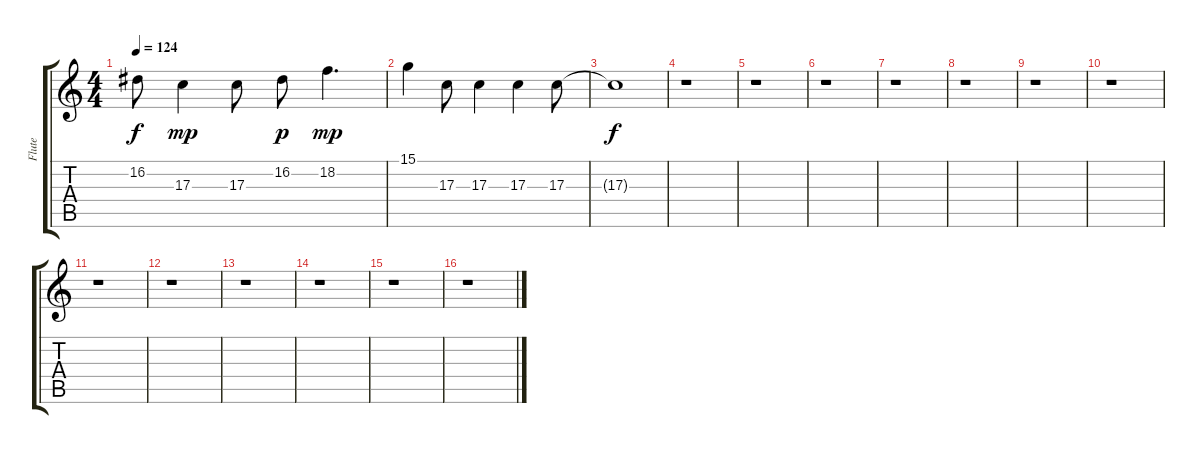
\track ("Flute" "Flute") {instrument flute}
\staff {score tabs}
\tuning (E4 B3 G3 D3 A2 E2) {hide}
\ts (4 4)
\tempo 124
\clef g2
\ks c
16.2{t}.8{dy f} 17.3.4{dy mp} 17.3.8 16.2.8{dy p} 18.2.4{d dy mp} |
15.1.4 17.3.8 17.3.4 17.3.4 17.3.8 |
17.3{t}.1{dy f} |
r.1 |
r.1 |
r.1 |
r.1 |
r.1 |
r.1 |
r.1 |
r.1 |
r.1 |
r.1 |
r.1 |
r.1 |
r.1
